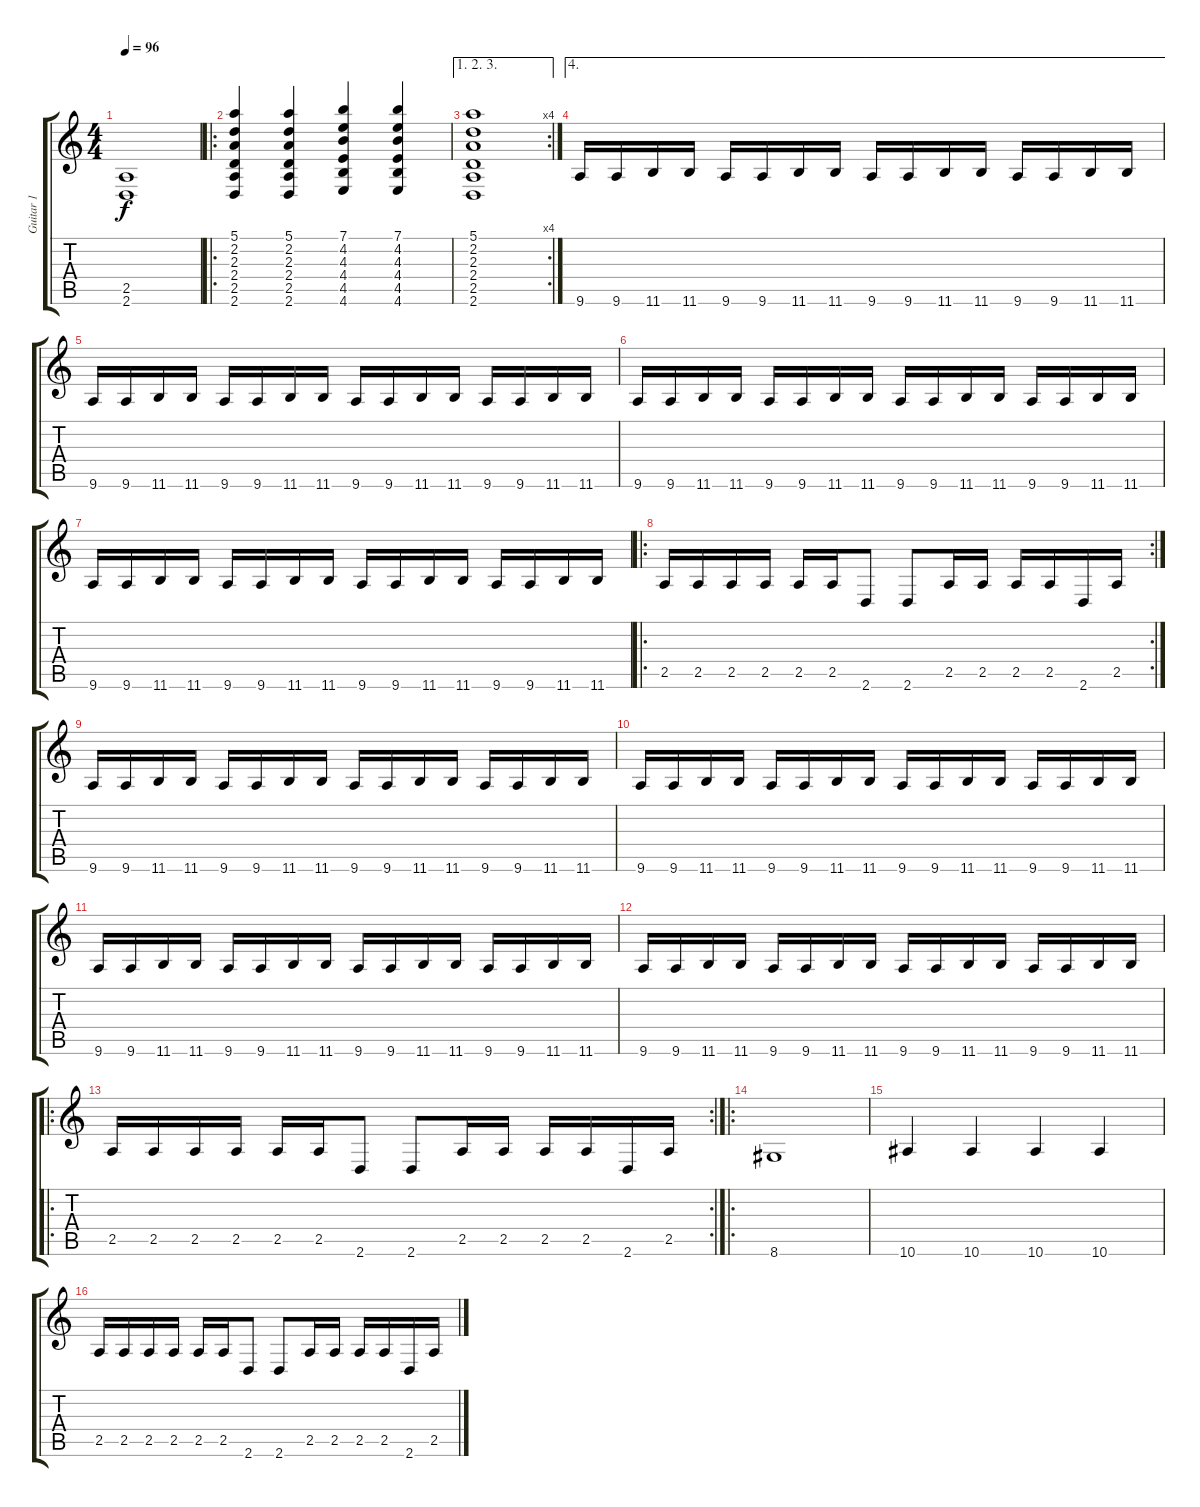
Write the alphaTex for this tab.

\track ("Guitar 1" "Guitar 1") {instrument distortionguitar}
\staff {score tabs}
\tuning (E4 C4 G3 C3 G2 C2) {hide}
\ts (4 4)
\tempo 96
\clef g2
\ks c
(2.5{t} 2.6{t}).1{dy f} |
\ro
(5.1 2.2 2.3 2.4 2.5 2.6).4 (5.1 2.2 2.3 2.4 2.5 2.6).4 (7.1 4.2 4.3 4.4 4.5 4.6).4 (7.1 4.2 4.3 4.4 4.5 4.6).4 |
\ae (1 2 3)
\rc 4
(5.1 2.2 2.3 2.4 2.5 2.6).1 |
\ae 4
9.6.16 9.6.16 11.6.16 11.6.16 9.6.16 9.6.16 11.6.16 11.6.16 9.6.16 9.6.16 11.6.16 11.6.16 9.6.16 9.6.16 11.6.16 11.6.16 |
9.6.16 9.6.16 11.6.16 11.6.16 9.6.16 9.6.16 11.6.16 11.6.16 9.6.16 9.6.16 11.6.16 11.6.16 9.6.16 9.6.16 11.6.16 11.6.16 |
9.6.16 9.6.16 11.6.16 11.6.16 9.6.16 9.6.16 11.6.16 11.6.16 9.6.16 9.6.16 11.6.16 11.6.16 9.6.16 9.6.16 11.6.16 11.6.16 |
9.6.16 9.6.16 11.6.16 11.6.16 9.6.16 9.6.16 11.6.16 11.6.16 9.6.16 9.6.16 11.6.16 11.6.16 9.6.16 9.6.16 11.6.16 11.6.16 |
\ro
\rc 2
2.5.16 2.5.16 2.5.16 2.5.16 2.5.16 2.5.16 2.6.8 2.6.8 2.5.16 2.5.16 2.5.16 2.5.16 2.6.16 2.5.16 |
9.6.16 9.6.16 11.6.16 11.6.16 9.6.16 9.6.16 11.6.16 11.6.16 9.6.16 9.6.16 11.6.16 11.6.16 9.6.16 9.6.16 11.6.16 11.6.16 |
9.6.16 9.6.16 11.6.16 11.6.16 9.6.16 9.6.16 11.6.16 11.6.16 9.6.16 9.6.16 11.6.16 11.6.16 9.6.16 9.6.16 11.6.16 11.6.16 |
9.6.16 9.6.16 11.6.16 11.6.16 9.6.16 9.6.16 11.6.16 11.6.16 9.6.16 9.6.16 11.6.16 11.6.16 9.6.16 9.6.16 11.6.16 11.6.16 |
9.6.16 9.6.16 11.6.16 11.6.16 9.6.16 9.6.16 11.6.16 11.6.16 9.6.16 9.6.16 11.6.16 11.6.16 9.6.16 9.6.16 11.6.16 11.6.16 |
\ro
\rc 2
2.5.16 2.5.16 2.5.16 2.5.16 2.5.16 2.5.16 2.6.8 2.6.8 2.5.16 2.5.16 2.5.16 2.5.16 2.6.16 2.5.16 |
\ro
8.6.1 |
10.6.4 10.6.4 10.6.4 10.6.4 |
2.5.16 2.5.16 2.5.16 2.5.16 2.5.16 2.5.16 2.6.8 2.6.8 2.5.16 2.5.16 2.5.16 2.5.16 2.6.16 2.5.16
